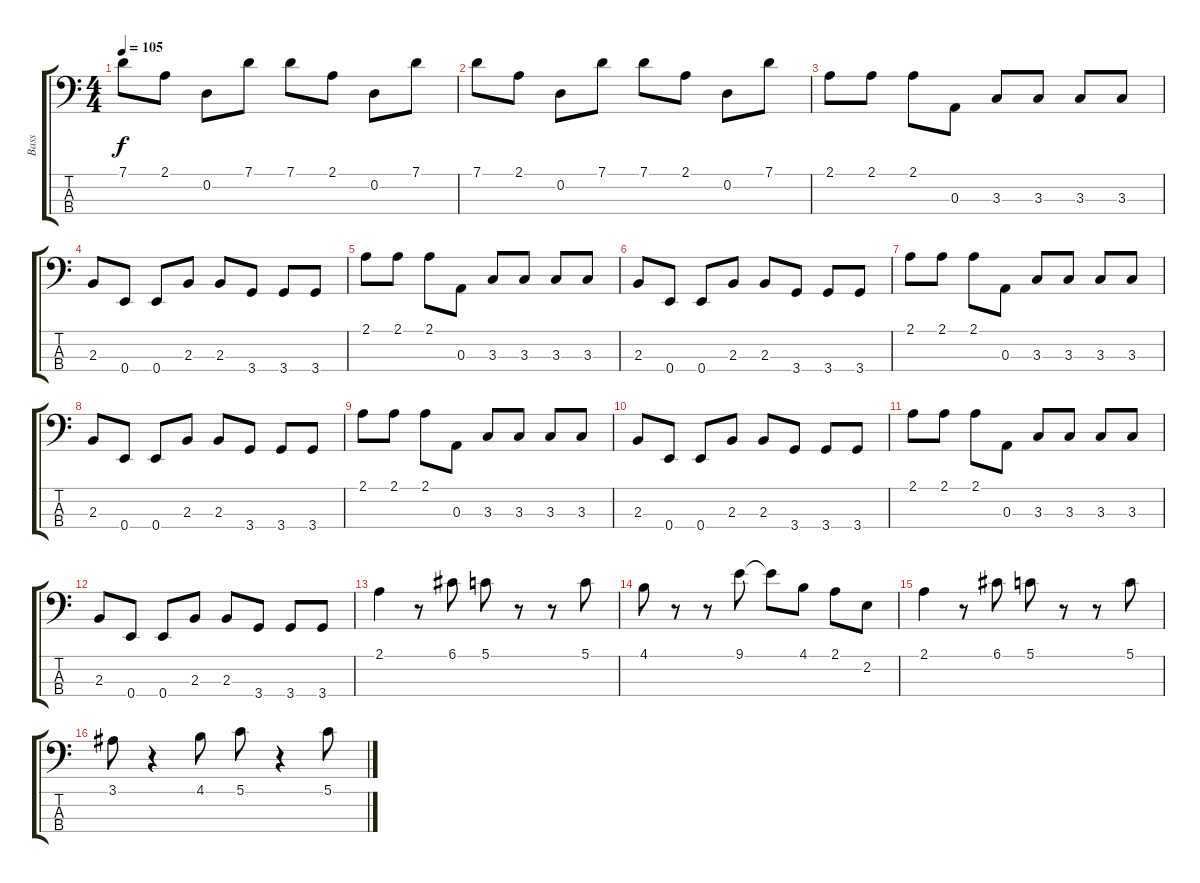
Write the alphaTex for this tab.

\track ("Bass" "Bass") {instrument fretlessbass}
\staff {score tabs}
\tuning (G2 D2 A1 E1) {hide}
\ts (4 4)
\tempo 105
\clef f4
\ks c
7.1.8{dy f} 2.1.8 0.2.8 7.1.8 7.1.8 2.1.8 0.2.8 7.1.8 |
7.1.8 2.1.8 0.2.8 7.1.8 7.1.8 2.1.8 0.2.8 7.1.8 |
2.1.8 2.1.8 2.1.8 0.3.8 3.3.8 3.3.8 3.3.8 3.3.8 |
2.3.8 0.4.8 0.4.8 2.3.8 2.3.8 3.4.8 3.4.8 3.4.8 |
2.1.8 2.1.8 2.1.8 0.3.8 3.3.8 3.3.8 3.3.8 3.3.8 |
2.3.8 0.4.8 0.4.8 2.3.8 2.3.8 3.4.8 3.4.8 3.4.8 |
2.1.8 2.1.8 2.1.8 0.3.8 3.3.8 3.3.8 3.3.8 3.3.8 |
2.3.8 0.4.8 0.4.8 2.3.8 2.3.8 3.4.8 3.4.8 3.4.8 |
2.1.8 2.1.8 2.1.8 0.3.8 3.3.8 3.3.8 3.3.8 3.3.8 |
2.3.8 0.4.8 0.4.8 2.3.8 2.3.8 3.4.8 3.4.8 3.4.8 |
2.1.8 2.1.8 2.1.8 0.3.8 3.3.8 3.3.8 3.3.8 3.3.8 |
2.3.8 0.4.8 0.4.8 2.3.8 2.3.8 3.4.8 3.4.8 3.4.8 |
2.1.4 r.8 6.1.8 5.1.8 r.8 r.8 5.1.8 |
4.1.8 r.8 r.8 9.1.8 9.1{t}.8 4.1.8 2.1.8 2.2.8 |
2.1.4 r.8 6.1.8 5.1.8 r.8 r.8 5.1.8 |
3.1.8 r.4 4.1.8 5.1.8 r.4 5.1.8
